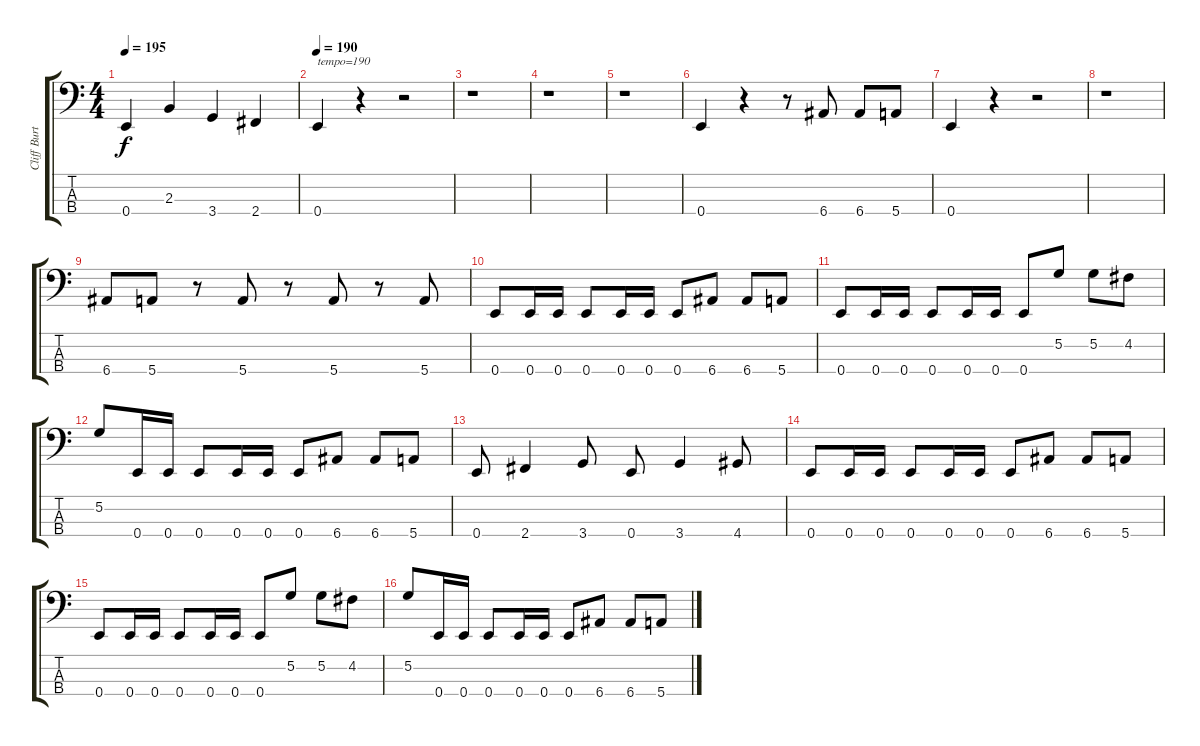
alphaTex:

\track ("Cliff Burton" "Cliff Burt") {instrument electricbassfinger}
\staff {score tabs}
\tuning (G2 D2 A1 E1) {hide}
\ts (4 4)
\tempo 195
\tempo 95
\tempo 195
\clef f4
\ks c
0.4.4{dy f instrument electricbassfinger} 2.3.4 3.4.4 2.4.4 |
\tempo 190
0.4.4{txt "tempo=190"} r.4 r.2 |
r.1 |
r.1 |
r.1 |
0.4.4 r.4 r.8 6.4.8 6.4.8 5.4.8 |
0.4.4 r.4 r.2 |
r.1 |
6.4.8 5.4.8 r.8 5.4.8 r.8 5.4.8 r.8 5.4.8 |
0.4.8 0.4.16 0.4.16 0.4.8 0.4.16 0.4.16 0.4.8 6.4.8 6.4.8 5.4.8 |
0.4.8 0.4.16 0.4.16 0.4.8 0.4.16 0.4.16 0.4.8 5.2.8 5.2.8 4.2.8 |
5.2.8 0.4.16 0.4.16 0.4.8 0.4.16 0.4.16 0.4.8 6.4.8 6.4.8 5.4.8 |
0.4.8 2.4.4 3.4.8 0.4.8 3.4.4 4.4.8 |
0.4.8 0.4.16 0.4.16 0.4.8 0.4.16 0.4.16 0.4.8 6.4.8 6.4.8 5.4.8 |
0.4.8 0.4.16 0.4.16 0.4.8 0.4.16 0.4.16 0.4.8 5.2.8 5.2.8 4.2.8 |
5.2.8 0.4.16 0.4.16 0.4.8 0.4.16 0.4.16 0.4.8 6.4.8 6.4.8 5.4.8
